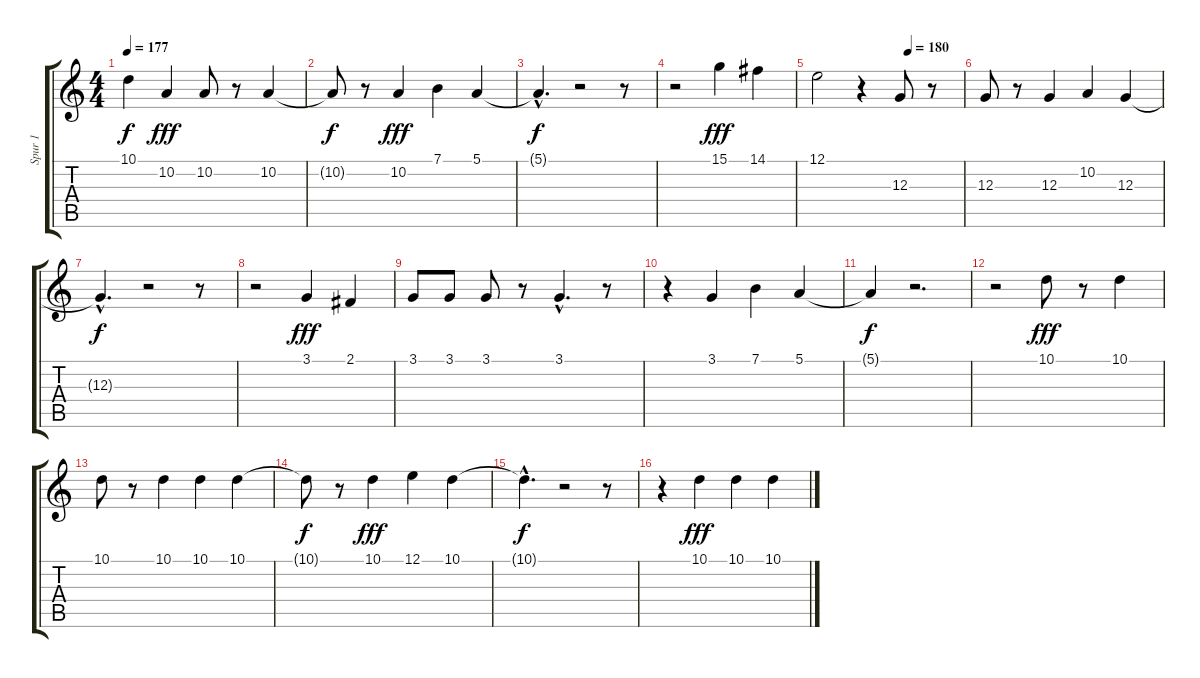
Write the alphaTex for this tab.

\track ("Spur 1" "Spur 1") {instrument clarinet}
\staff {score tabs}
\tuning (E4 B3 G3 D3 A2 E2) {hide}
\ts (4 4)
\tempo 177
\clef g2
\ks c
10.1{t}.4{dy f} 10.2.4{dy fff} 10.2.8 r.8 10.2.4 |
10.2{t}.8{dy f} r.8 10.2.4{dy fff} 7.1.4 5.1.4 |
5.1{hac t}.4{d dy f} r.2 r.8 |
r.2 15.1.4{dy fff} 14.1.4 |
\tempo (180 0.625)
12.1.2 r.4 12.3.8 r.8 |
12.3.8 r.8 12.3.4 10.2.4 12.3.4 |
12.3{hac t}.4{d dy f} r.2 r.8 |
r.2 3.1.4{dy fff} 2.1.4 |
3.1.8 3.1.8 3.1.8 r.8 3.1{hac}.4{d} r.8 |
r.4 3.1.4 7.1.4 5.1.4 |
5.1{t}.4{dy f} r.2{d} |
r.2 10.1.8{dy fff} r.8 10.1.4 |
10.1.8 r.8 10.1.4 10.1.4 10.1.4 |
10.1{t}.8{dy f} r.8 10.1.4{dy fff} 12.1.4 10.1.4 |
10.1{hac t}.4{d dy f} r.2 r.8 |
r.4 10.1.4{dy fff} 10.1.4 10.1.4
